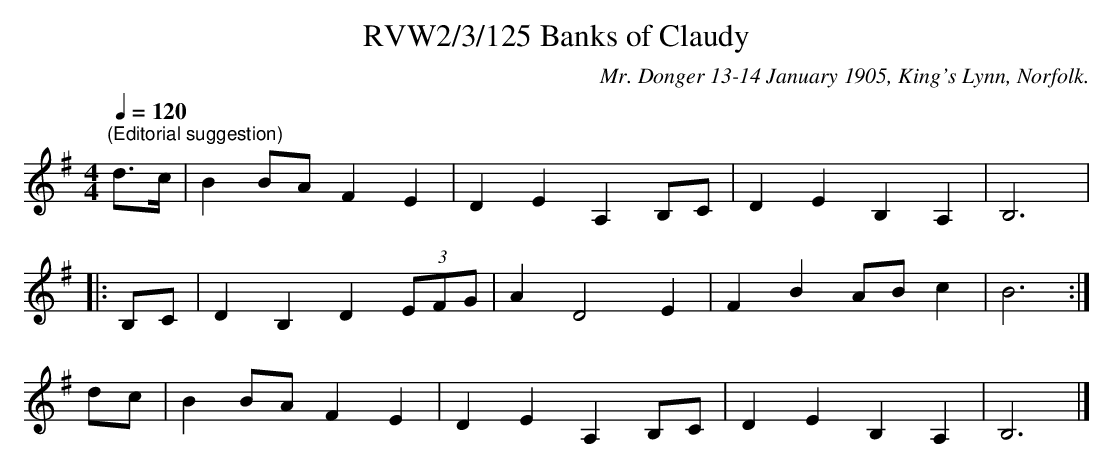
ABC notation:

X:1
T:RVW2/3/125 Banks of Claudy
C:Mr. Donger 13-14 January 1905, King's Lynn, Norfolk.
L:1/4
Q:1/4=120
M:4/4
K:Bphr
"^(Editorial suggestion)" d/>c/ | B B/A/ F E | D E A, B,/C/ | D E B, A, | B,3 |:$ B,/C/ |
D B, D (3E/F/G/ | A D2 E | F B A/B/ c | B3 :|$ d/c/ | B B/A/ F E | D E A, B,/C/ | D E B, A, |
B,3 |]
